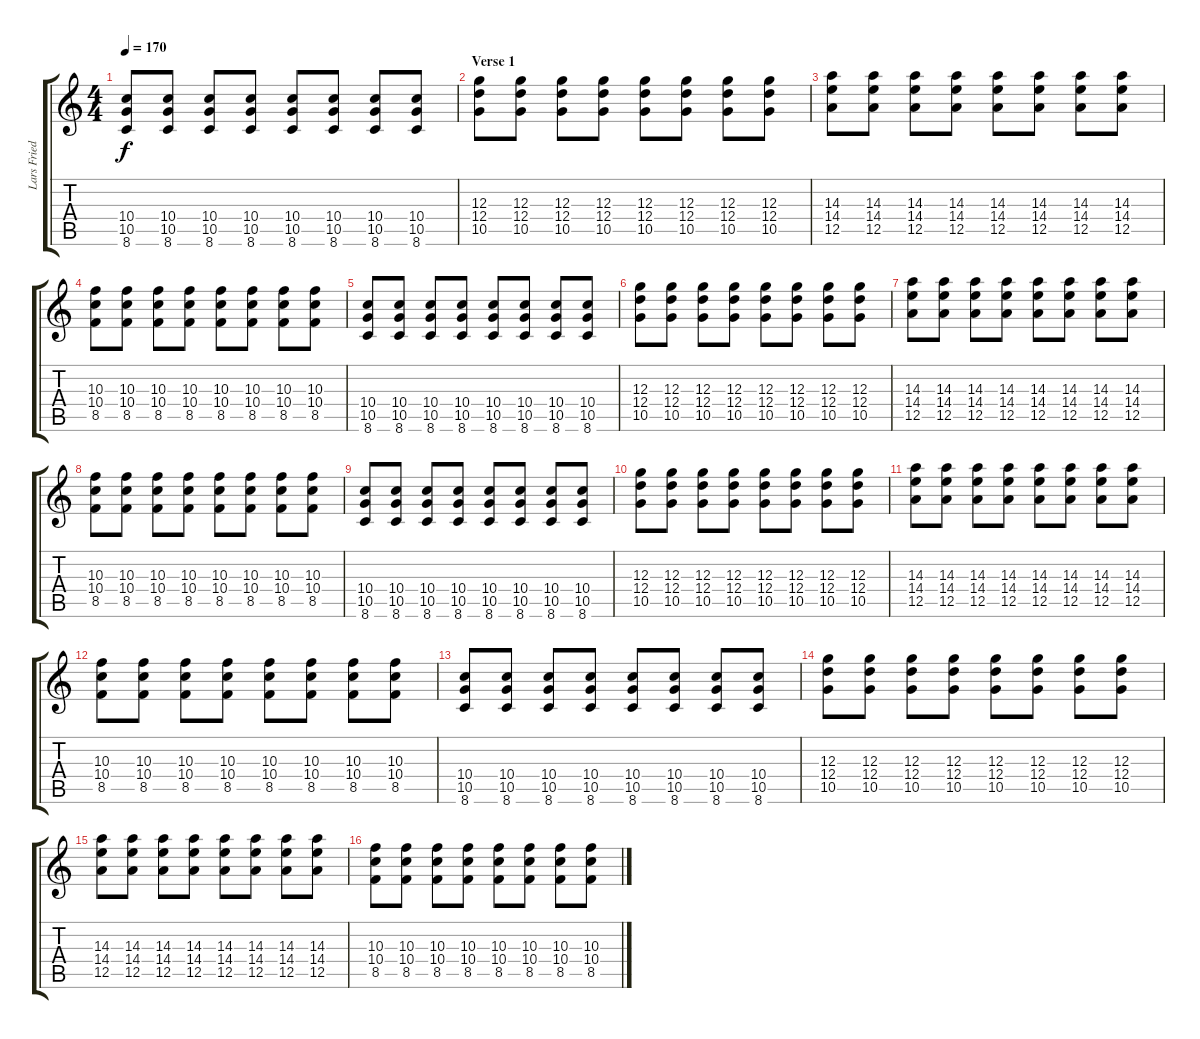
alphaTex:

\track ("Lars Friedricksen" "Lars Fried") {instrument overdrivenguitar}
\staff {score tabs}
\tuning (E4 B3 G3 D3 A2 E2) {hide}
\ts (4 4)
\tempo 170
\clef g2
\ks c
(10.4 10.5 8.6).8{dy f instrument electricguitarmuted} (10.4 10.5 8.6).8 (10.4 10.5 8.6).8 (10.4 10.5 8.6).8 (10.4 10.5 8.6).8{instrument overdrivenguitar} (10.4 10.5 8.6).8{instrument electricguitarmuted} (10.4 10.5 8.6).8 (10.4 10.5 8.6).8 |
\section ("" "Verse 1")
(12.3 12.4 10.5).8 (12.3 12.4 10.5).8 (12.3 12.4 10.5).8 (12.3 12.4 10.5).8 (12.3 12.4 10.5).8{instrument overdrivenguitar} (12.3 12.4 10.5).8{instrument electricguitarmuted} (12.3 12.4 10.5).8 (12.3 12.4 10.5).8 |
(14.3 14.4 12.5).8 (14.3 14.4 12.5).8 (14.3 14.4 12.5).8 (14.3 14.4 12.5).8 (14.3 14.4 12.5).8{instrument overdrivenguitar} (14.3 14.4 12.5).8{instrument electricguitarmuted} (14.3 14.4 12.5).8 (14.3 14.4 12.5).8 |
(10.3 10.4 8.5).8 (10.3 10.4 8.5).8 (10.3 10.4 8.5).8 (10.3 10.4 8.5).8 (10.3 10.4 8.5).8{instrument overdrivenguitar} (10.3 10.4 8.5).8{instrument electricguitarmuted} (10.3 10.4 8.5).8 (10.3 10.4 8.5).8 |
(10.4 10.5 8.6).8{instrument electricguitarmuted} (10.4 10.5 8.6).8 (10.4 10.5 8.6).8 (10.4 10.5 8.6).8 (10.4 10.5 8.6).8{instrument overdrivenguitar} (10.4 10.5 8.6).8{instrument electricguitarmuted} (10.4 10.5 8.6).8 (10.4 10.5 8.6).8 |
(12.3 12.4 10.5).8 (12.3 12.4 10.5).8 (12.3 12.4 10.5).8 (12.3 12.4 10.5).8 (12.3 12.4 10.5).8{instrument overdrivenguitar} (12.3 12.4 10.5).8{instrument electricguitarmuted} (12.3 12.4 10.5).8 (12.3 12.4 10.5).8 |
(14.3 14.4 12.5).8 (14.3 14.4 12.5).8 (14.3 14.4 12.5).8 (14.3 14.4 12.5).8 (14.3 14.4 12.5).8{instrument overdrivenguitar} (14.3 14.4 12.5).8{instrument electricguitarmuted} (14.3 14.4 12.5).8 (14.3 14.4 12.5).8 |
(10.3 10.4 8.5).8 (10.3 10.4 8.5).8 (10.3 10.4 8.5).8 (10.3 10.4 8.5).8 (10.3 10.4 8.5).8{instrument overdrivenguitar} (10.3 10.4 8.5).8{instrument electricguitarmuted} (10.3 10.4 8.5).8 (10.3 10.4 8.5).8 |
(10.4 10.5 8.6).8{instrument electricguitarmuted} (10.4 10.5 8.6).8 (10.4 10.5 8.6).8 (10.4 10.5 8.6).8 (10.4 10.5 8.6).8{instrument overdrivenguitar} (10.4 10.5 8.6).8{instrument electricguitarmuted} (10.4 10.5 8.6).8 (10.4 10.5 8.6).8 |
(12.3 12.4 10.5).8 (12.3 12.4 10.5).8 (12.3 12.4 10.5).8 (12.3 12.4 10.5).8 (12.3 12.4 10.5).8{instrument overdrivenguitar} (12.3 12.4 10.5).8{instrument electricguitarmuted} (12.3 12.4 10.5).8 (12.3 12.4 10.5).8 |
(14.3 14.4 12.5).8 (14.3 14.4 12.5).8 (14.3 14.4 12.5).8 (14.3 14.4 12.5).8 (14.3 14.4 12.5).8{instrument overdrivenguitar} (14.3 14.4 12.5).8{instrument electricguitarmuted} (14.3 14.4 12.5).8 (14.3 14.4 12.5).8 |
(10.3 10.4 8.5).8 (10.3 10.4 8.5).8 (10.3 10.4 8.5).8 (10.3 10.4 8.5).8 (10.3 10.4 8.5).8{instrument overdrivenguitar} (10.3 10.4 8.5).8{instrument electricguitarmuted} (10.3 10.4 8.5).8 (10.3 10.4 8.5).8 |
(10.4 10.5 8.6).8{instrument electricguitarmuted} (10.4 10.5 8.6).8 (10.4 10.5 8.6).8 (10.4 10.5 8.6).8 (10.4 10.5 8.6).8{instrument overdrivenguitar} (10.4 10.5 8.6).8{instrument electricguitarmuted} (10.4 10.5 8.6).8 (10.4 10.5 8.6).8 |
(12.3 12.4 10.5).8 (12.3 12.4 10.5).8 (12.3 12.4 10.5).8 (12.3 12.4 10.5).8 (12.3 12.4 10.5).8{instrument overdrivenguitar} (12.3 12.4 10.5).8{instrument electricguitarmuted} (12.3 12.4 10.5).8 (12.3 12.4 10.5).8 |
(14.3 14.4 12.5).8 (14.3 14.4 12.5).8 (14.3 14.4 12.5).8 (14.3 14.4 12.5).8 (14.3 14.4 12.5).8{instrument overdrivenguitar} (14.3 14.4 12.5).8{instrument electricguitarmuted} (14.3 14.4 12.5).8 (14.3 14.4 12.5).8 |
(10.3 10.4 8.5).8 (10.3 10.4 8.5).8 (10.3 10.4 8.5).8 (10.3 10.4 8.5).8 (10.3 10.4 8.5).8{instrument overdrivenguitar} (10.3 10.4 8.5).8{instrument electricguitarmuted} (10.3 10.4 8.5).8 (10.3 10.4 8.5).8
